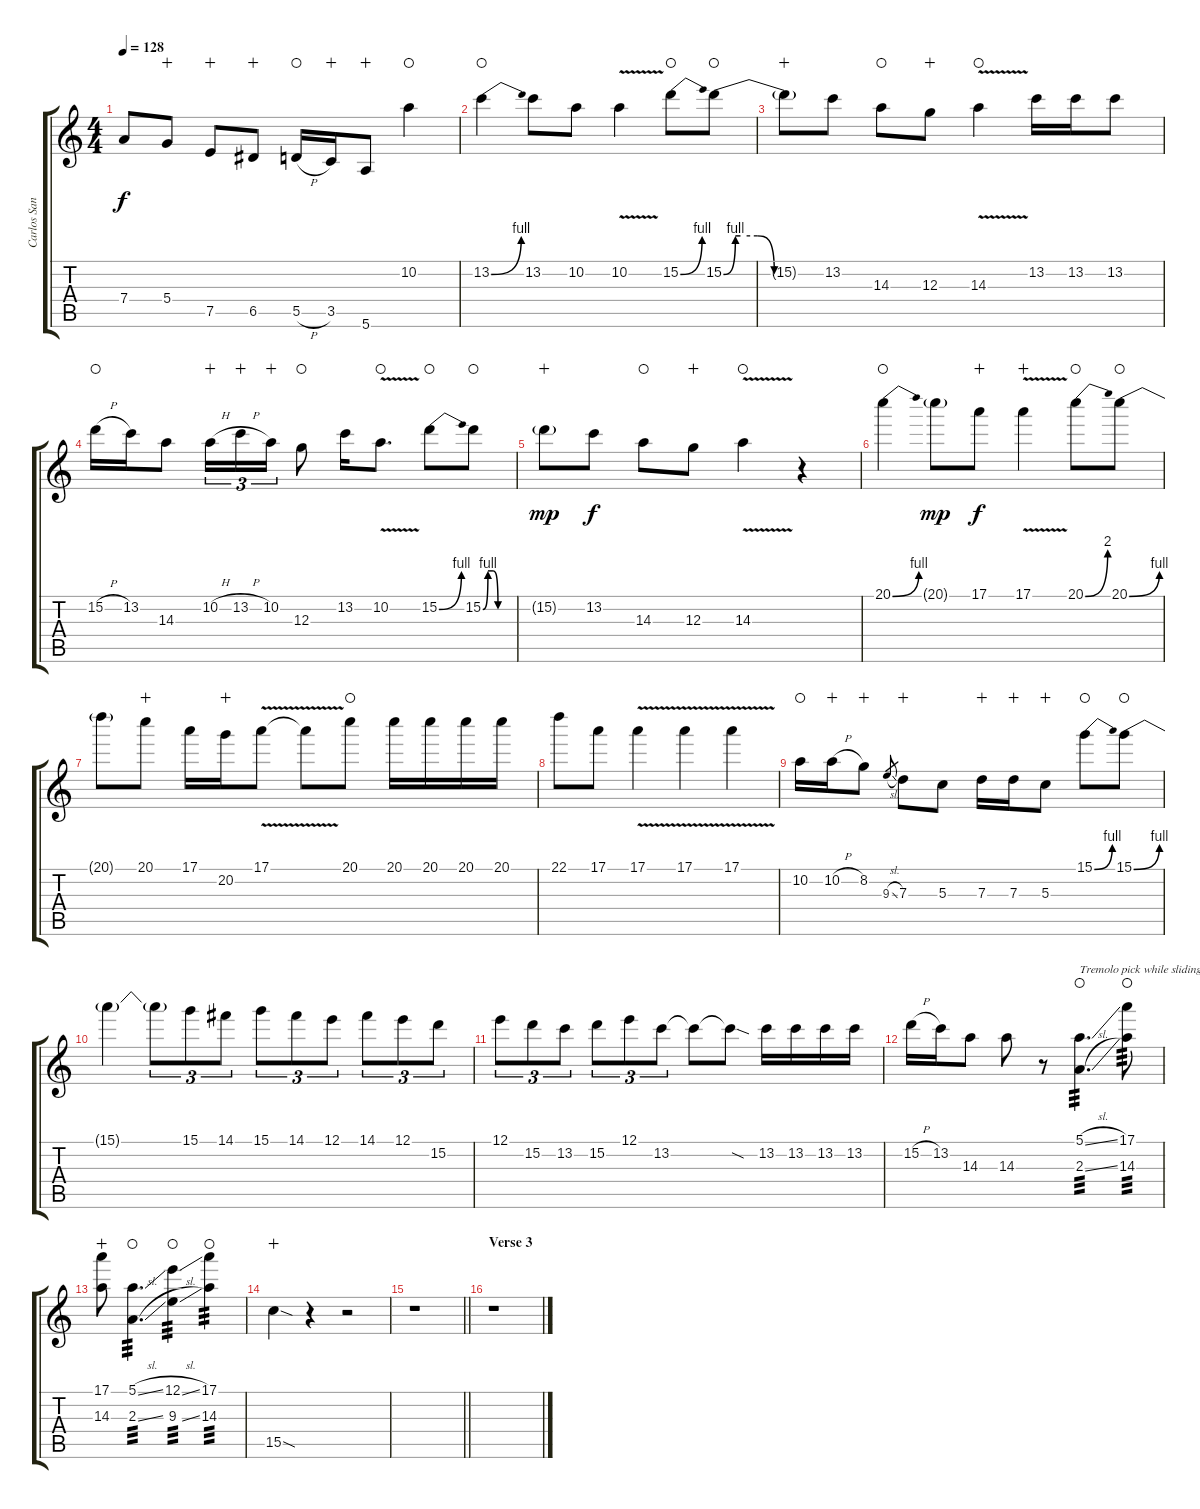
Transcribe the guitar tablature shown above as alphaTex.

\track ("Carlos Santana (Electric 1)" "Carlos San") {instrument overdrivenguitar}
\staff {score tabs}
\tuning (E4 B3 G3 D3 A2 E2) {hide}
\ts (4 4)
\tempo 128
\clef g2
\ks c
7.4{t}.8{dy f} 5.4.8{wahc} 7.5.8{wahc} 6.5.8{wahc} 5.5{h}.16{waho} 3.5.16{wahc} 5.6.8{wahc} 10.2.4{waho} |
13.2{be (bend 0 0 60 4)}.4{waho} 13.2.8 10.2.8 10.2{v}.4 15.2{be (bend 0 0 60 4)}.8{waho} 15.2{be (custom 0 0 7 4 10 4 20 4 30 0 60 0)}.8{waho} |
15.2{t}.8{wahc} 13.2.8 14.3.8{waho} 12.3.8{wahc} 14.3{v}.4{waho} 13.2.16 13.2.16 13.2.8 |
15.2{h}.16{waho} 13.2.16 14.3.8 10.2{h}.16{tu (3 2) wahc} 13.2{h}.16{tu (3 2) wahc} 10.2.16{tu (3 2) wahc} 12.3.8{waho} 13.2.16 10.2{v}.8{d waho} 15.2{be (bend 0 0 60 4)}.8{waho} 15.2{be (custom 0 0 10 4 20 4 30 0 60 0)}.8{waho} |
15.2{g}.8{dy mp wahc} 13.2.8{dy f} 14.3.8{waho} 12.3.8{wahc} 14.3{v}.4{waho} r.4 |
20.1{be (bend 0 0 60 4)}.4{waho} 20.1{g}.8{dy mp} 17.1.8{dy f wahc} 17.1{v}.4{wahc} 20.1{be (bend 0 0 60 8)}.8{waho} 20.1{be (bend 0 0 60 4)}.8{waho} |
20.1{t}.8 20.1.8{wahc} 17.1.16 20.2.16{wahc} 17.1{v}.8 17.1{t}.8 20.1.8{waho} 20.1.16 20.1.16 20.1.16 20.1.16 |
22.1.8 17.1.8 17.1{v}.4 17.1{v}.4 17.1{v}.4 |
10.2.16{waho} 10.2{h}.16{wahc} 8.2.8{wahc} 9.3{sl}.8{gr} 7.3.8{wahc} 5.3.8 7.3.16{wahc} 7.3.16{wahc} 5.3.8{wahc} 15.1{be (bend 0 0 60 4)}.8{waho} 15.1{be (bend 0 0 60 4)}.8{waho} |
15.1{t}.4 15.1{t}.8{tu (3 2)} 15.1.8{tu (3 2)} 14.1.8{tu (3 2)} 15.1.8{tu (3 2)} 14.1.8{tu (3 2)} 12.1.8{tu (3 2)} 14.1.8{tu (3 2)} 12.1.8{tu (3 2)} 15.2.8{tu (3 2)} |
12.1.8{tu (3 2)} 15.2.8{tu (3 2)} 13.2.8{tu (3 2)} 15.2.8{tu (3 2)} 12.1.8{tu (3 2)} 13.2.8{tu (3 2)} 13.2{t}.8 13.2{sod t}.8 13.2.16 13.2.16 13.2.16 13.2.16 |
15.2{h}.16 13.2.16 14.3.8 14.3.8 r.8 (5.1{sl} 2.3{sl}).4{d txt "Tremolo pick while sliding upwards!" tp 3 waho} (17.1 14.3).8{tp 3 waho} |
(17.1 14.3).8{wahc} (5.1{sl} 2.3{sl}).4{d tp 3 waho} (12.1{sl} 9.3{sl}).4{tp 3 waho} (17.1 14.3).4{tp 3 waho} |
15.5{sod}.4{wahc} r.4 r.2 |
\barLineRight lightlight
r.1 |
\section ("" "Verse 3")
r.1
